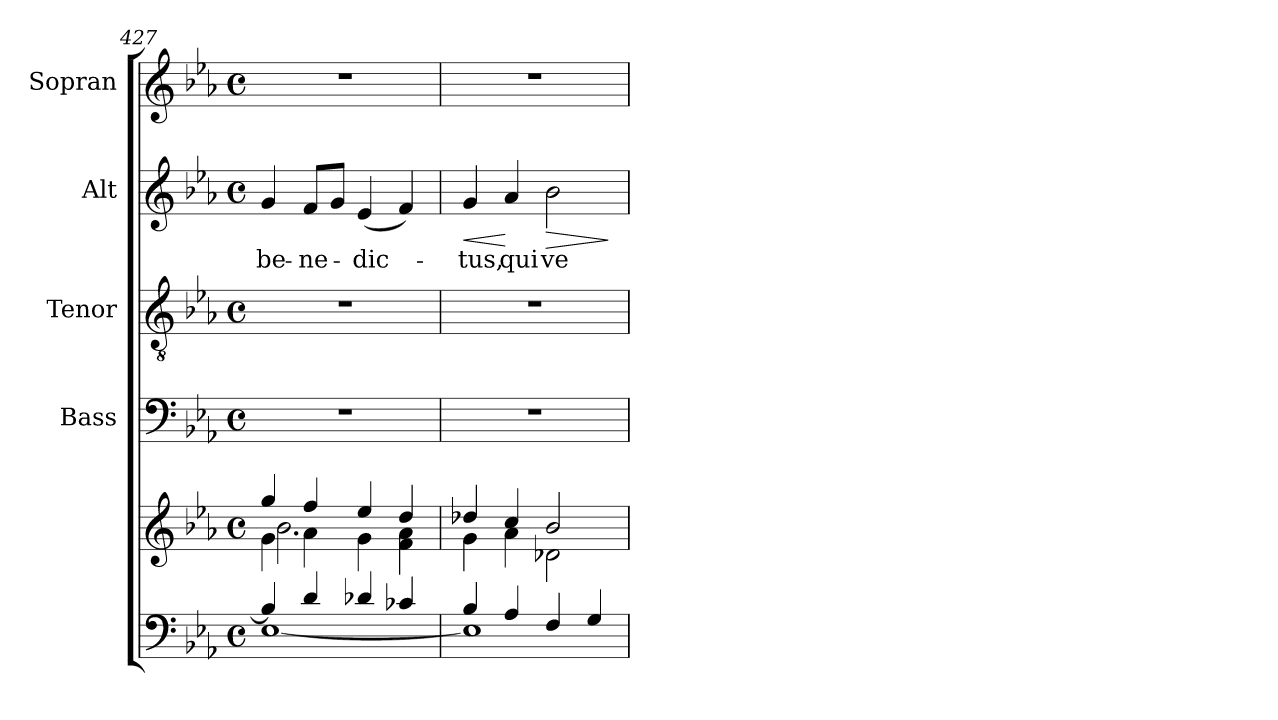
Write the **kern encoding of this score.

**kern	**kern	**kern	**kern	**kern	**text	**dynam	**kern
*part5	*part5	*part4	*part3	*part2	*part2	*part2	*part1
*staff6	*staff5	*staff4	*staff3	*staff2	*staff2	*staff2	*staff1
*	*	*I"Bass	*I"Tenor	*I"Alt	*	*	*I"Sopran
*	*	*I'B.	*I'T.	*I'A.	*	*	*I'S.
*clefF4	*clefG2	*clefF4	*clefGv2	*clefG2	*	*	*clefG2
*k[b-e-a-]	*k[b-e-a-]	*k[b-e-a-]	*k[b-e-a-]	*k[b-e-a-]	*	*	*k[b-e-a-]
*E-:	*E-:	*E-:	*E-:	*E-:	*	*	*E-:
*M4/4	*M4/4	*M4/4	*M4/4	*M4/4	*	*	*M4/4
*met(c)	*met(c)	*met(c)	*met(c)	*met(c)	*	*	*met(c)
=427	=427	=427	=427	=427	=427	=427	=427
*^	*^	*	*	*	*	*	*
*	*	*	*^	*	*	*	*	*	*
!	!	!	!	!	!	!	!	!LO:LY:b	!	!
4B-/]	[<1E-	4gg/	4g\	2.b-\	1r	1r	4g/	be-	.	1r
!	!	!	!	!	!	!	!	!LO:LY:b	!	!
4d/	.	4ff/	4a-\	.	.	.	8f/L	-ne-	.	.
.	.	.	.	.	.	.	8g/J	.	.	.
!	!	!	!	!	!	!	!	!LO:LY:b	!	!
4d-X/	.	4ee-/	4g\	.	.	.	(<4e-/	-dic-	.	.
4c-X/	.	4dd/	4f\ 4a-\	4ryy	.	.	4f/)	.	.	.
=428	=428	=428	=428	=428	=428	=428	=428	=428	=428	=428
!	!	!	!	!	!	!	!	!LO:LY:b	!LO:HP:b	!
*	*	*	*v	*v	*	*	*	*	*	*
4B-/	1E-]	4dd-X/	4g\	1r	1r	4g/	-tus,	<	1r
!	!	!	!	!	!	!	!LO:LY:b	!	!
4A-/	.	4cc/	4a-\	.	.	4a-/	qui	[	.
!	!	!	!	!	!	!	!LO:LY:b	!LO:HP:b	!
4F/	.	2b-/	2d-X\	.	.	2b-\	ve-	>	.
4G/	.	.	.	.	.	.	.	.	.
*v	*v	*	*	*	*	*	*	*	*
*	*v	*v	*	*	*	*	*	*
.	.	.	.	.	.	]	.
=	=	=	=	=	=	=	=
*-	*-	*-	*-	*-	*-	*-	*-
